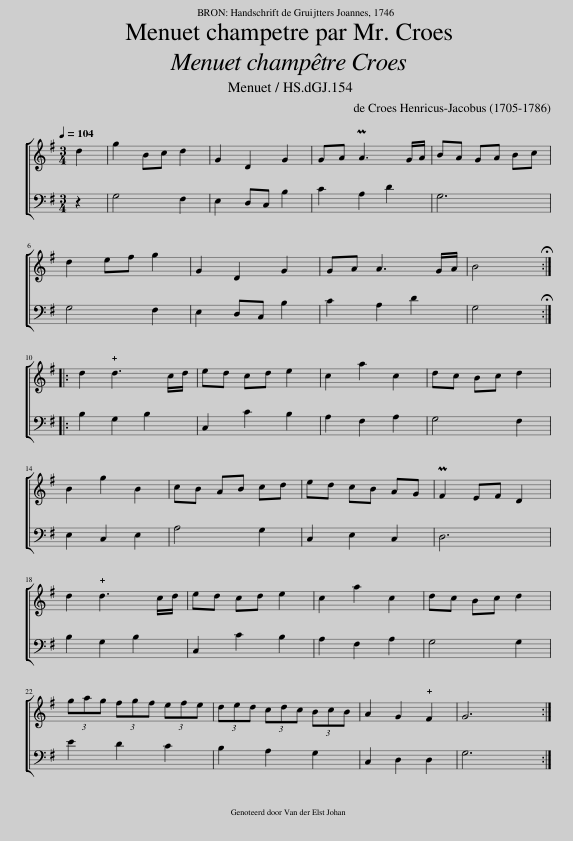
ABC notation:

X:1
%%score [ 1 2 ]
L:1/8
Q:1/4=104
M:3/4
I:linebreak $
K:G
V:1 treble
V:2 bass
V:1
 d2 | g2 Bc d2 | G2 D2 G2 | GA PA3 G/A/ | BA GA Bc |$ %5
 d2 ef g2 | G2 D2 G2 | GA A3 G/A/ | B4 ::$ d2 !plus!d3 c/d/ | %10
 ed cd e2 | c2 a2 c2 | dc Bc d2 |$ B2 g2 B2 | cB AB cd | %15
 ed cB AG | PF2 EF D2 |$ d2 !plus!d3 c/d/ | ed cd e2 | c2 a2 c2 | %20
 dc Bc d2 |$ (3gag (3fgf (3efe | (3ded (3cdc (3BcB | A2 G2 !plus!F2 | G6 :| %25
V:2
 z2 | G,4 F,2 | E,2 D,C, B,2 | C2 A,2 D2 | G,6 |$ %5
 G,4 F,2 | E,2 D,C, B,2 | C2 A,2 D2 | G,4 ::$ B,2 G,2 B,2 | %10
 C,2 C2 B,2 | A,2 F,2 A,2 | G,4 F,2 |$ E,2 C,2 E,2 | A,4 G,2 | %15
 C,2 E,2 C,2 | D,6 |$ B,2 G,2 B,2 | C,2 C2 B,2 | A,2 F,2 A,2 | %20
 G,4 G,2 |$ E2 D2 C2 | B,2 A,2 G,2 | C,2 D,2 D,2 | G,6 :| %25
